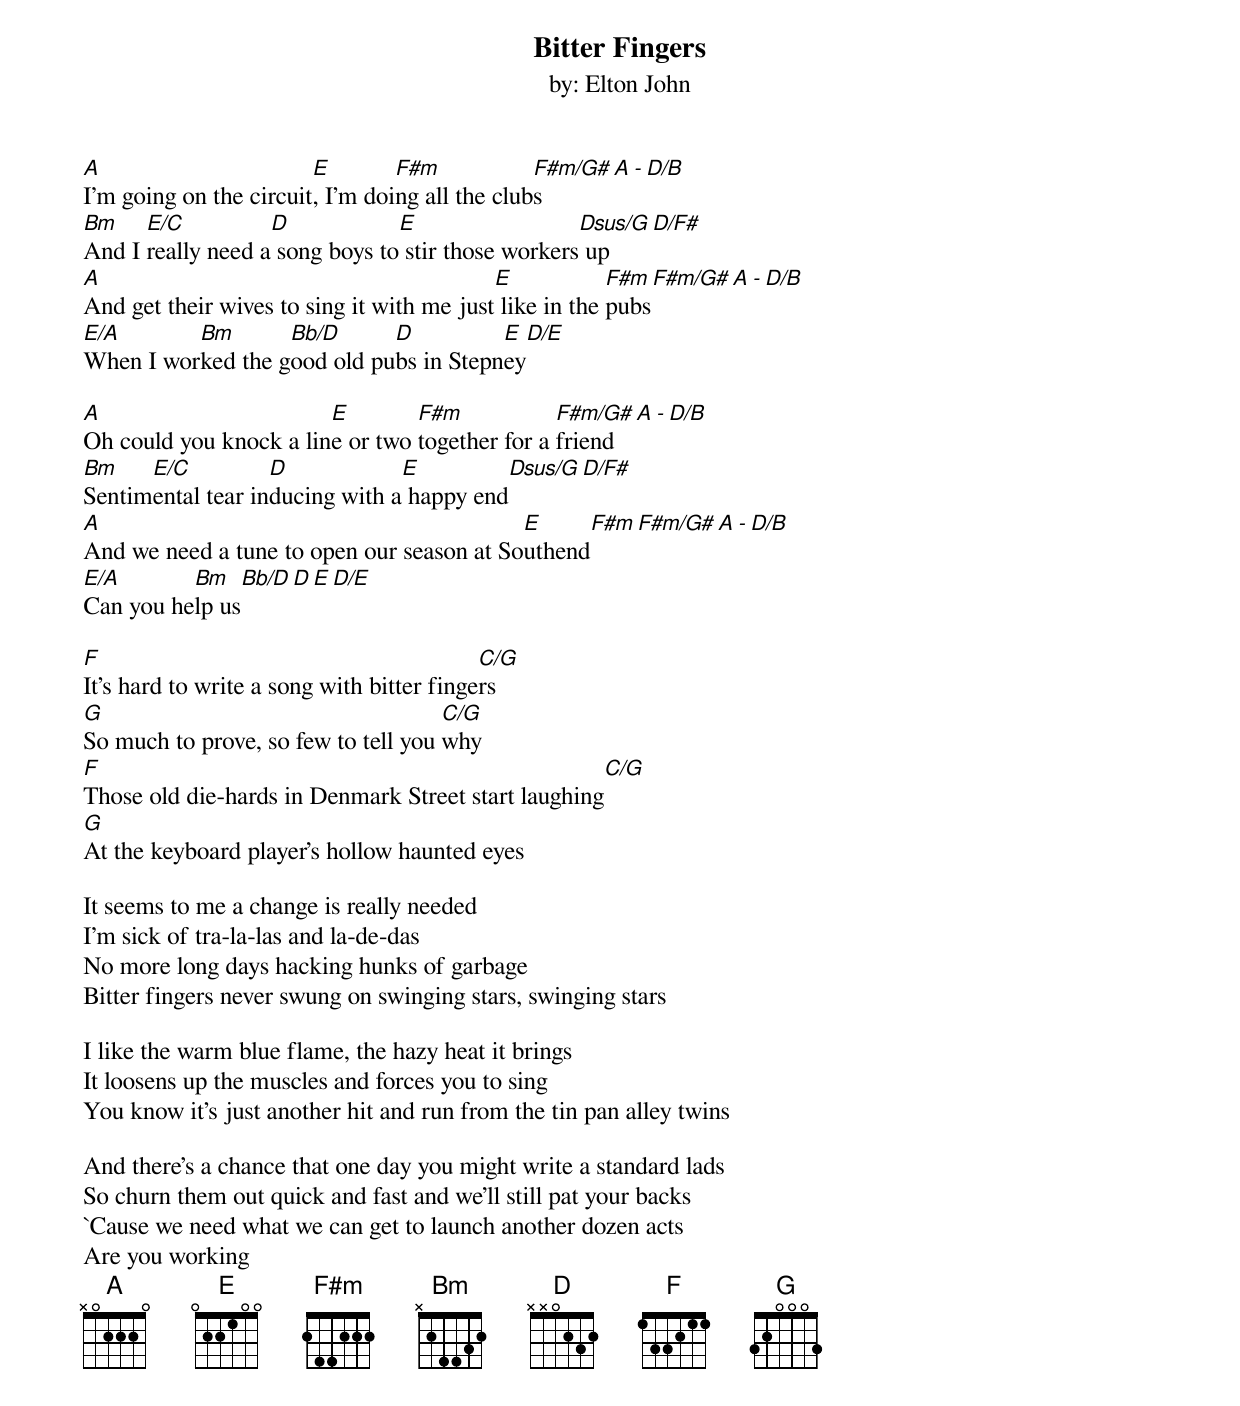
Bitter Fingers
by: Elton John

A			E	 F#m		F#m/G#    A - D/B
I'm going on the circuit, I'm doing all the clubs
Bm    E/C	   D		E		   Dsus/G		D/F#
And I really need a song boys to stir those workers up
A					   E		F#m	F#m/G#   A - D/B
And get their wives to sing it with me just like in the pubs
E/A       Bm       Bb/D	     D		E	 D/E
When I worked the good old pubs in Stepney

A			E	 F#m		F#m/G#    A - D/B
Oh could you knock a line or two together for a friend
Bm    E/C	   D		E		   Dsus/G		D/F#
Sentimental tear inducing with a happy end
A					   E		F#m	F#m/G#   A - D/B
And we need a tune to open our season at Southend
E/A       Bm       Bb/D	     D		E	 D/E
Can you help us

F					   C/G
It's hard to write a song with bitter fingers
G				     C/G
So much to prove, so few to tell you why
F								C/G
Those old die-hards in Denmark Street start laughing
G
At the keyboard player's hollow haunted eyes

It seems to me a change is really needed
I'm sick of tra-la-las and la-de-das
No more long days hacking hunks of garbage
Bitter fingers never swung on swinging stars, swinging stars

I like the warm blue flame, the hazy heat it brings
It loosens up the muscles and forces you to sing
You know it's just another hit and run from the tin pan alley twins

And there's a chance that one day you might write a standard lads
So churn them out quick and fast and we'll still pat your backs
`Cause we need what we can get to launch another dozen acts
Are you working
